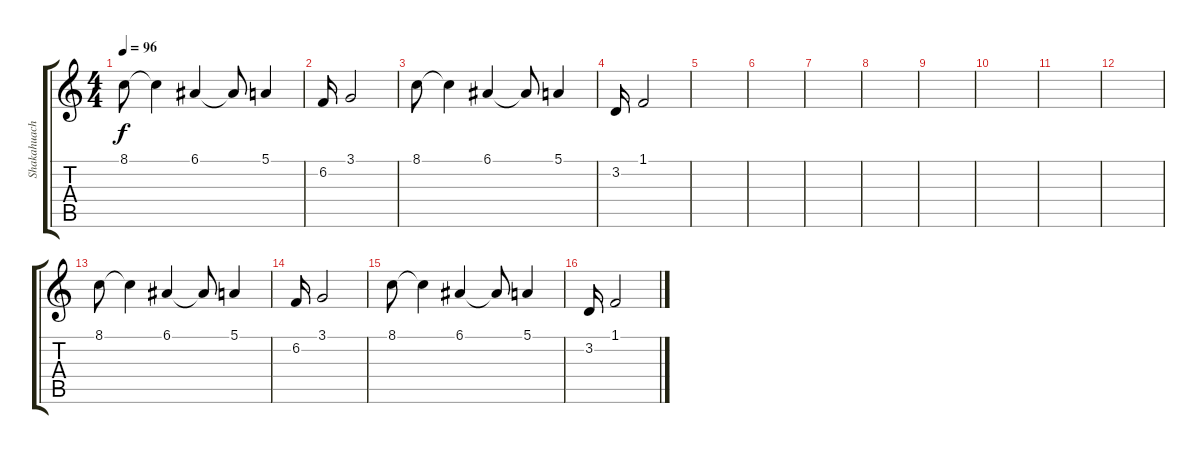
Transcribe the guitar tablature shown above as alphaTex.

\track ("Shakahuachi" "Shakahuach") {instrument panflute}
\staff {score tabs}
\tuning (E4 B3 G3 D3 A2 E2) {hide}
\ts (4 4)
\tempo 96
\clef g2
\ks c
8.1.8{dy f} 8.1{t}.4 6.1.4 6.1{t}.8 5.1.4 |
6.2.16 3.1.2 |
8.1.8 8.1{t}.4 6.1.4 6.1{t}.8 5.1.4 |
3.2.16 1.1.2 |
|
|
|
|
|
|
|
|
8.1.8 8.1{t}.4 6.1.4 6.1{t}.8 5.1.4 |
6.2.16 3.1.2 |
8.1.8 8.1{t}.4 6.1.4 6.1{t}.8 5.1.4 |
3.2.16 1.1.2
